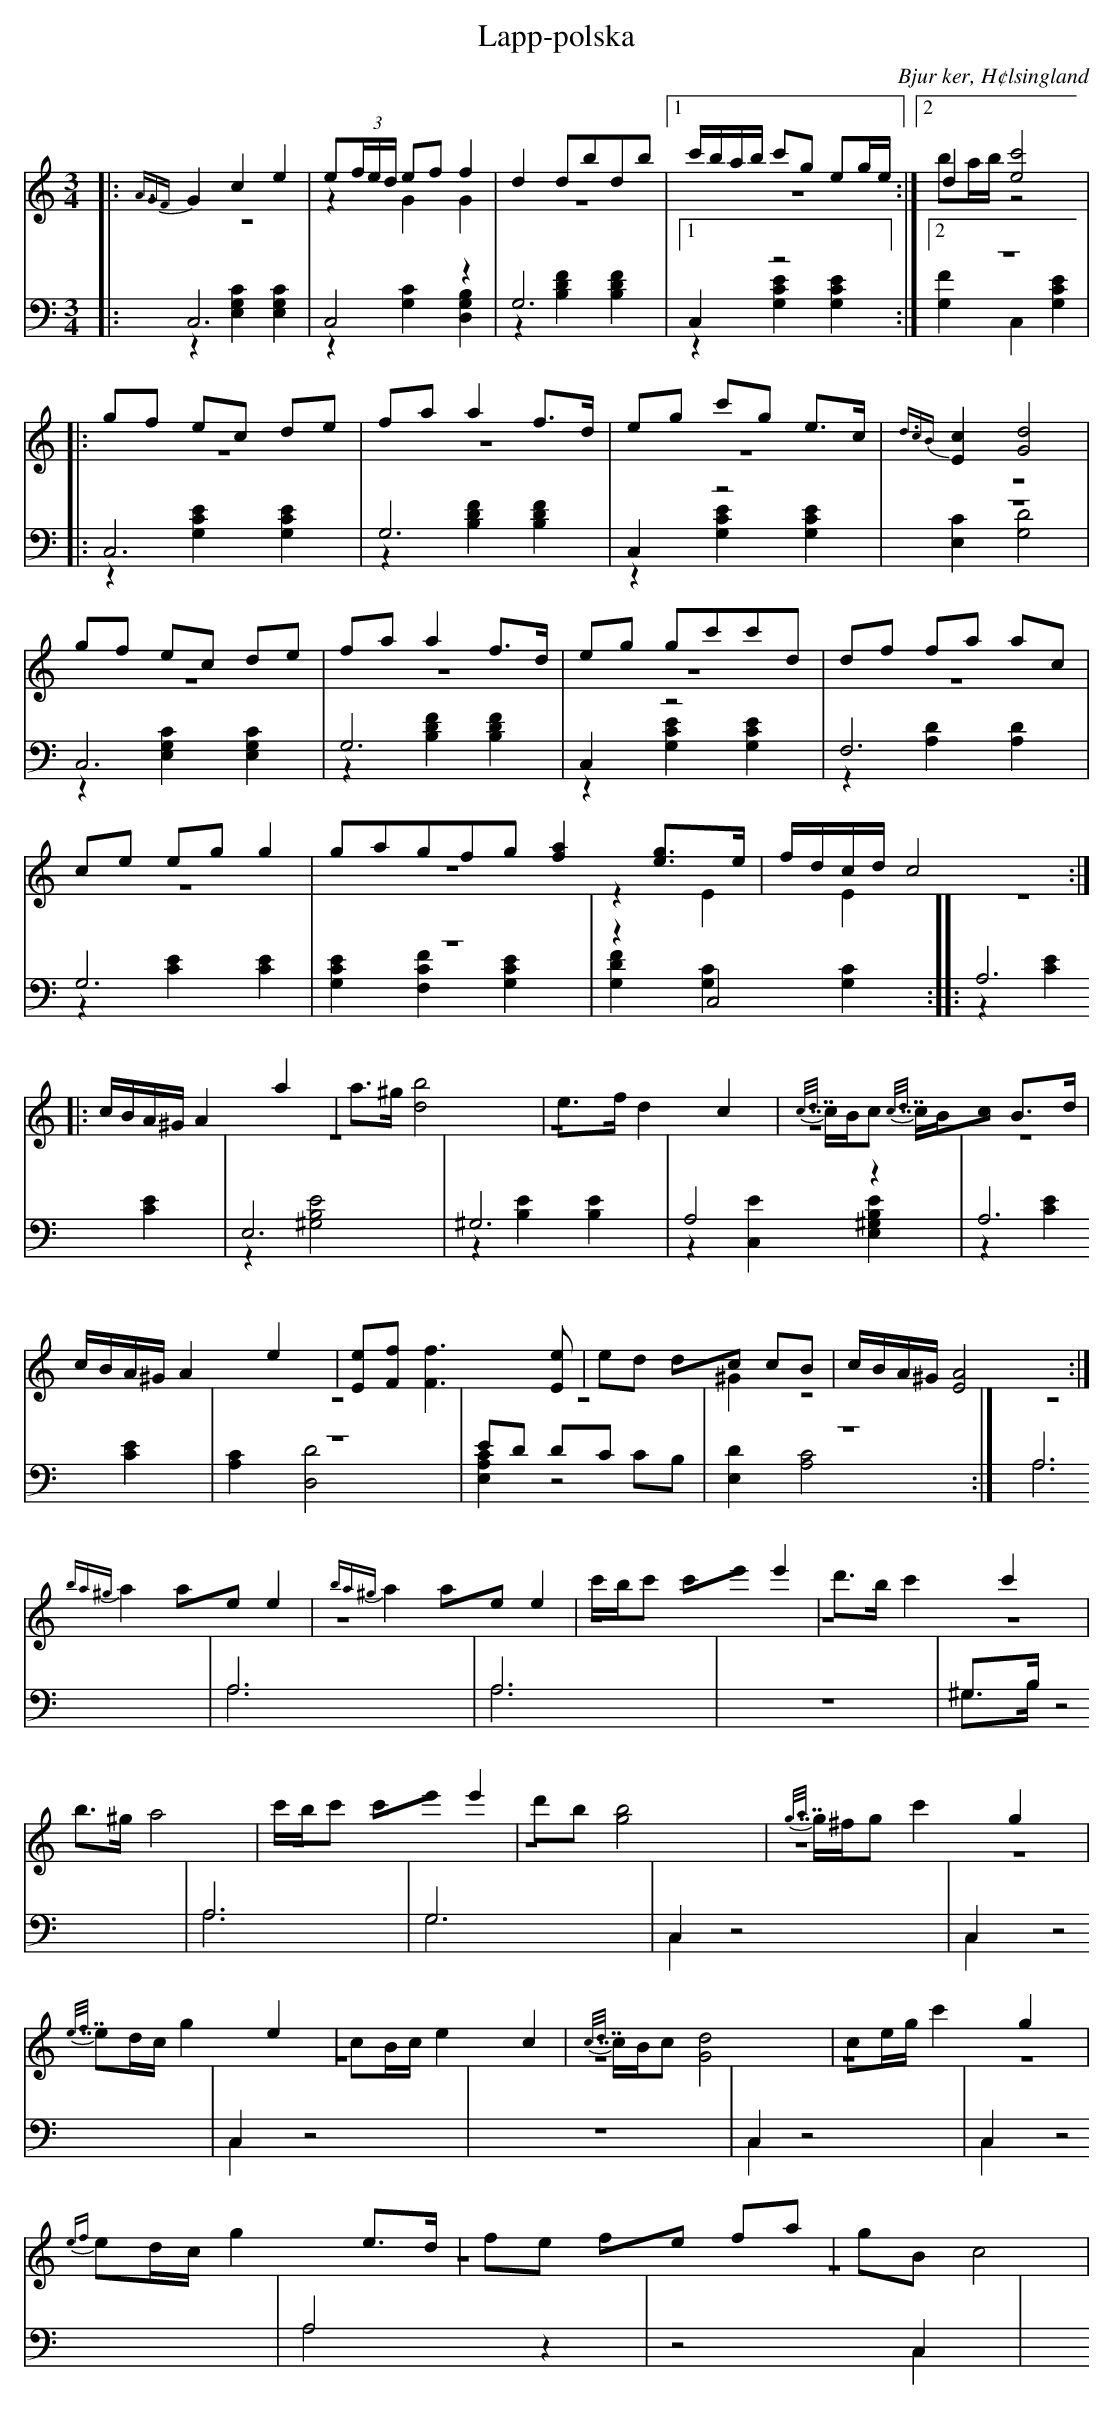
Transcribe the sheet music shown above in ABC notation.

X:1
T: Lapp-polska
O: Bjur ker, H¢lsingland
M: 3/4
L: 1/8
K: C
V:1
V:2 merge
V:3
V:4 merge
V:1
|:{A3/2GF}G2 c2 e2|e(3f/e/d/ ef f2|d2 dbdb|1 c'/b/a/b/ c'g eg/e/:|2 d2 [e4c'4]|
|:gf ec de|fa a2 f>d|eg c'g e>c|{d3/2cB}[c2E2] [G4d4]|
gf ec de|fa a2 f>d|eg gc'c'd|df fa ac|
ce eg g2|g2/5a2/5g2/5f2/5g2/5 [f2a2] [eg]>e|f/d/c/d/  c4:|
|:c/B/A/^G/ A2 a2|a>^g [d4b4]|e>f d2 c2|{c7/8d7/8}c/B/c {c7/8d7/8}c/B/c B>d|
c/B/A/^G/ A2 e2|[Ee][Ff] [F3f3] [Ee] |ed dc cB|c/B/A/^G/ [E4A4]:|
{ba^g}a2 ae e2|{ba^g}a2 ae e2|c'/b/c' c'e' e'2  |d'>b c'2 c'2|
 b>^g a4|c'/b/c' c'e' e'2|d'b [g4b4]|{g7/8a7/8}g/^f/g c'2 g2|
{e7/8f7/8}ed/c/ g2 e2|cB/c/ e2 c2|{c7/8d7/8}c/B/c [G4d4]|ce/g/ c'2 g2|
{ef}ed/c/ g2 e>d|fe fe fa|gB c4|
V:2
|:z6|z2 G2 G2|z6|1 z6:|2 ba/b/ z4|
|:z6|z6|z6|z6|
 z6|z6|z6|z6|
z6|z6|z2 E2 E2:|
|:z6|z6|z6|z6|
 z6|z6|z6|^G2 z4:|
|z6|z6|z6|z6|
 z6|z6|z6|z6|
z6|z6|z6|z6|
z6|z6|z6|
V:3  clef=bass
|:C,6|C,4 z2|G,6|1 C,2 z4:|2 z6|
|:C,6|G,6|C,2 z4|z6|
C,6|G,6|C,2 z4|F,6|
G,6|z6|z2 C,4:|
|:A,6|E,6|^G,6|A,4 z2|
A,6|z6|ED DC CB,|z6:|
A,6|A,6|A,6|z6|
 ^G,>B, z4|A,6|G,6|C,2 z4|
C,2 z4|C,2 z4|z6|C,2 z4|
C,2 z4|A,4 z2|z4 C,2|
V:4  clef=bass
|:z2 [E,2G,2C2] [E,2G,2C2]|z2 [G,2C2] [D,2G,2B,2]|z2 [B,2D2F2] [B,2D2F2]|1 z2 [G,2C2E2] [G,2C2E2]:|2 [G,2F2] C,2 [G,2C2E2]|
|:z2 [G,2C2E2] [G,2C2E2]|z2 [B,2D2F2] [B,2D2F2]|z2 [G,2C2E2] [G,2C2E2]|[E,2C2] [G,4D4]|
z2 [E,2G,2C2] [E,2G,2C2]|z2 [B,2D2F2] [B,2D2F2]|z2 [G,2C2E2] [G,2C2E2]|z2 [A,2D2] [A,2D2]|
z2 [C2E2] [C2E2]|[G,2C2E2] [F,2C2F2] [G,2C2E2] |[G,2D2F2] [G,2C2] [G,2C2]:|
|:z2 [C2E2] [C2E2]|z2 [^G,4B,4E4]|z2 [B,2E2] [B,2E2]|z2 [C,2E2] [E,2^G,2B,2E2]|
z2 [C2E2] [C2E2]|[A,2C2] [D,4D4]|[E,2A,2C2] z4|[E,2D2] [A,4C4]:|
A,6|A,6|A,6|z6|
 ^G,>B, z4|A,6|G,6|C,2 z4|
C,2 z4|C,2 z4|z6|C,2 z4|
C,2 z4|A,4 z2|z4 C,2|
